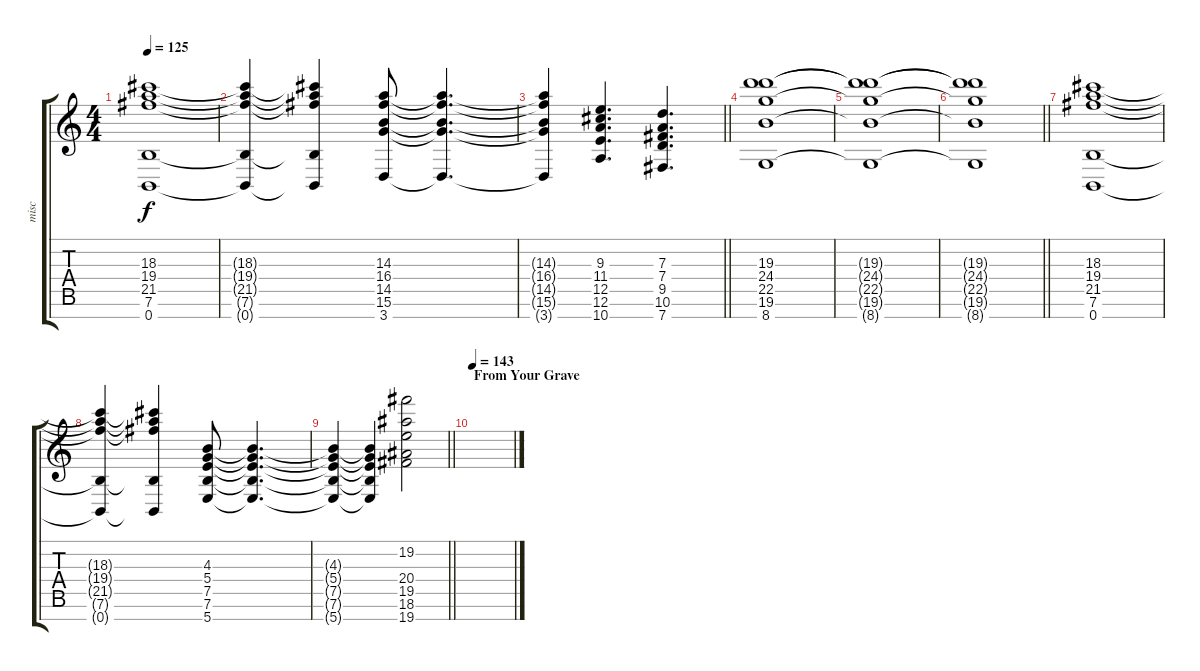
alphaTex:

\track ("misc" "misc") {instrument acousticguitarsteel}
\staff {score tabs}
\tuning (E4 B3 G3 D3 A2 E2 B1) {hide}
\ts (4 4)
\tempo 125
\clef g2
\ks c
(18.3 19.4 21.5 7.6 0.7).1{dy f} |
(18.3{t} 19.4{t} 21.5{t} 7.6{t} 0.7{t}).4 (18.3{t} 19.4{t} 21.5{t} 7.6{t} 0.7{t}).4 (14.3 16.4 14.5 15.6 3.7).8 (14.3{t} 16.4{t} 14.5{t} 15.6{t} 3.7{t}).4{d} |
\barLineRight lightlight
(14.3{t} 16.4{t} 14.5{t} 15.6{t} 3.7{t}).4 (9.3 11.4 12.5 12.6 10.7).4{d} (7.3 7.4 9.5 10.6 7.7).4{d} |
(19.3 24.4 22.5 19.6 8.7).1{volume 7 balance 8 instrument pad2warm} |
(19.3{t} 24.4{t} 22.5{t} 19.6{t} 8.7{t}).1 |
\barLineRight lightlight
(19.3{t} 24.4{t} 22.5{t} 19.6{t} 8.7{t}).1 |
(18.3 19.4 21.5 7.6 0.7).1 |
(18.3{t} 19.4{t} 21.5{t} 7.6{t} 0.7{t}).4 (18.3{t} 19.4{t} 21.5{t} 7.6{t} 0.7{t}).4 (4.3 5.4 7.5 7.6 5.7).8 (4.3{t} 5.4{t} 7.5{t} 7.6{t} 5.7{t}).4{d} |
\barLineRight lightlight
(4.3{t} 5.4{t} 7.5{t} 7.6{t} 5.7{t}).4 (4.3{t} 5.4{t} 7.5{t} 7.6{t} 5.7{t}).4 (19.2 20.4 19.5 18.6 19.7).2 |
\section ("" "From Your Grave")
\tempo 143
